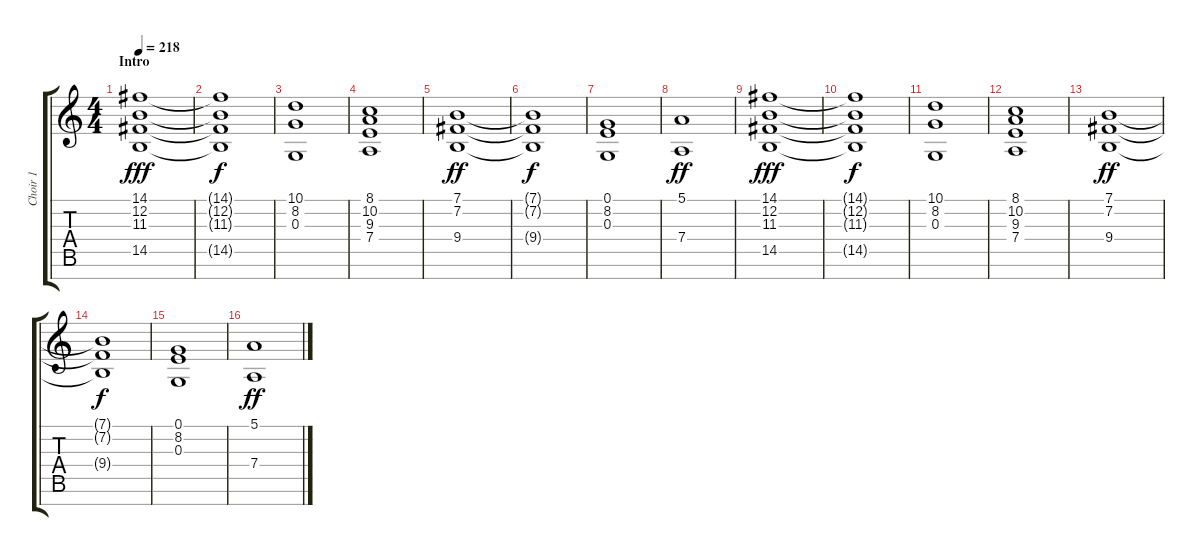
\track ("Choir 1" "Choir 1") {instrument voiceoohs}
\staff {score tabs}
\tuning (E4 B3 G3 D3 A2 E2 B1) {hide}
\ts (4 4)
\section ("" "Intro")
\tempo 218
\clef g2
\ks c
(14.1 12.2 11.3 14.5).1{dy fff instrument voiceoohs} |
(14.1{t} 12.2{t} 11.3{t} 14.5{t}).1{dy f} |
(10.1 8.2 0.3).1 |
(8.1 10.2 9.3 7.4).1 |
(7.1 7.2 9.4).1{dy ff} |
(7.1{t} 7.2{t} 9.4{t}).1{dy f} |
(0.1 8.2 0.3).1 |
(5.1 7.4).1{dy ff} |
(14.1 12.2 11.3 14.5).1{dy fff} |
(14.1{t} 12.2{t} 11.3{t} 14.5{t}).1{dy f} |
(10.1 8.2 0.3).1 |
(8.1 10.2 9.3 7.4).1 |
(7.1 7.2 9.4).1{dy ff} |
(7.1{t} 7.2{t} 9.4{t}).1{dy f} |
(0.1 8.2 0.3).1 |
(5.1 7.4).1{dy ff}
